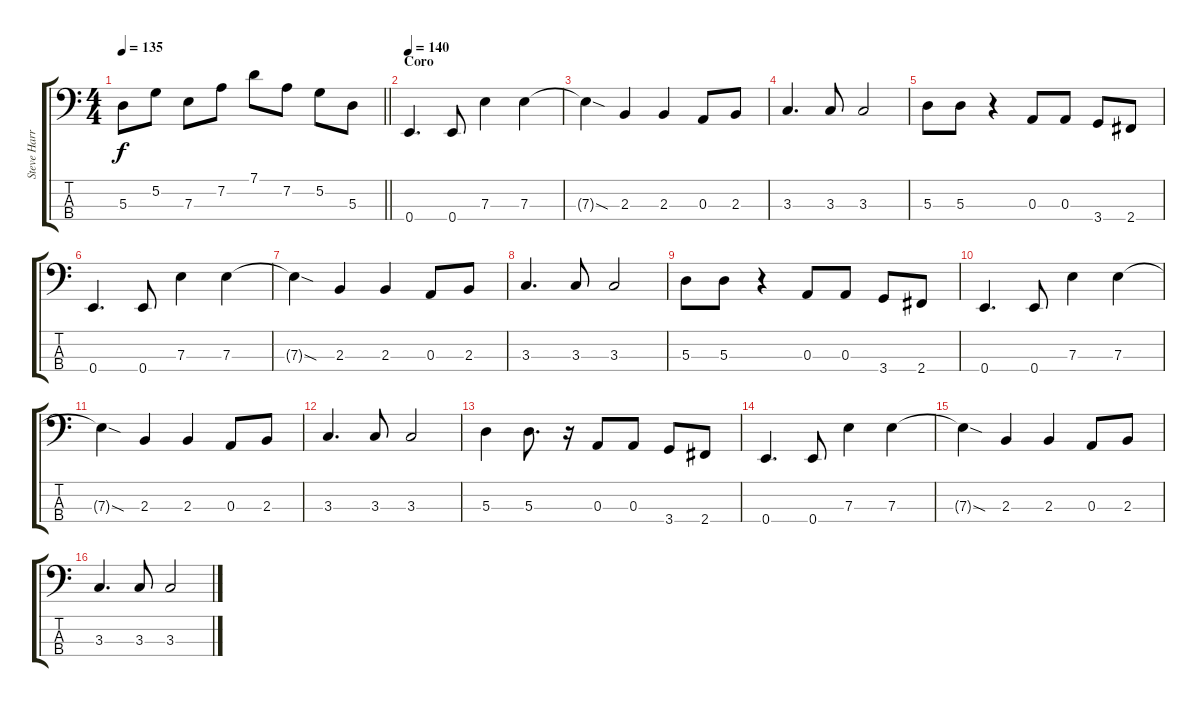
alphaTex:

\track ("Steve Harris" "Steve Harr") {instrument electricbassfinger}
\staff {score tabs}
\tuning (G2 D2 A1 E1) {hide}
\ts (4 4)
\tempo 135
\clef f4
\barLineRight lightlight
\ks c
5.3.8{dy f} 5.2.8 7.3.8 7.2.8 7.1.8 7.2.8 5.2.8 5.3.8 |
\section ("" "Coro")
\tempo 140
0.4.4{d} 0.4.8 7.3.4 7.3.4 |
7.3{sod t}.4 2.3.4 2.3.4 0.3.8 2.3.8 |
3.3.4{d} 3.3.8 3.3.2 |
5.3.8 5.3.8 r.4 0.3.8 0.3.8 3.4.8 2.4.8 |
0.4.4{d} 0.4.8 7.3.4 7.3.4 |
7.3{sod t}.4 2.3.4 2.3.4 0.3.8 2.3.8 |
3.3.4{d} 3.3.8 3.3.2 |
5.3.8 5.3.8 r.4 0.3.8 0.3.8 3.4.8 2.4.8 |
0.4.4{d} 0.4.8 7.3.4 7.3.4 |
7.3{sod t}.4 2.3.4 2.3.4 0.3.8 2.3.8 |
3.3.4{d} 3.3.8 3.3.2 |
5.3.4 5.3.8{d} r.16 0.3.8 0.3.8 3.4.8 2.4.8 |
0.4.4{d} 0.4.8 7.3.4 7.3.4 |
7.3{sod t}.4 2.3.4 2.3.4 0.3.8 2.3.8 |
3.3.4{d} 3.3.8 3.3.2
